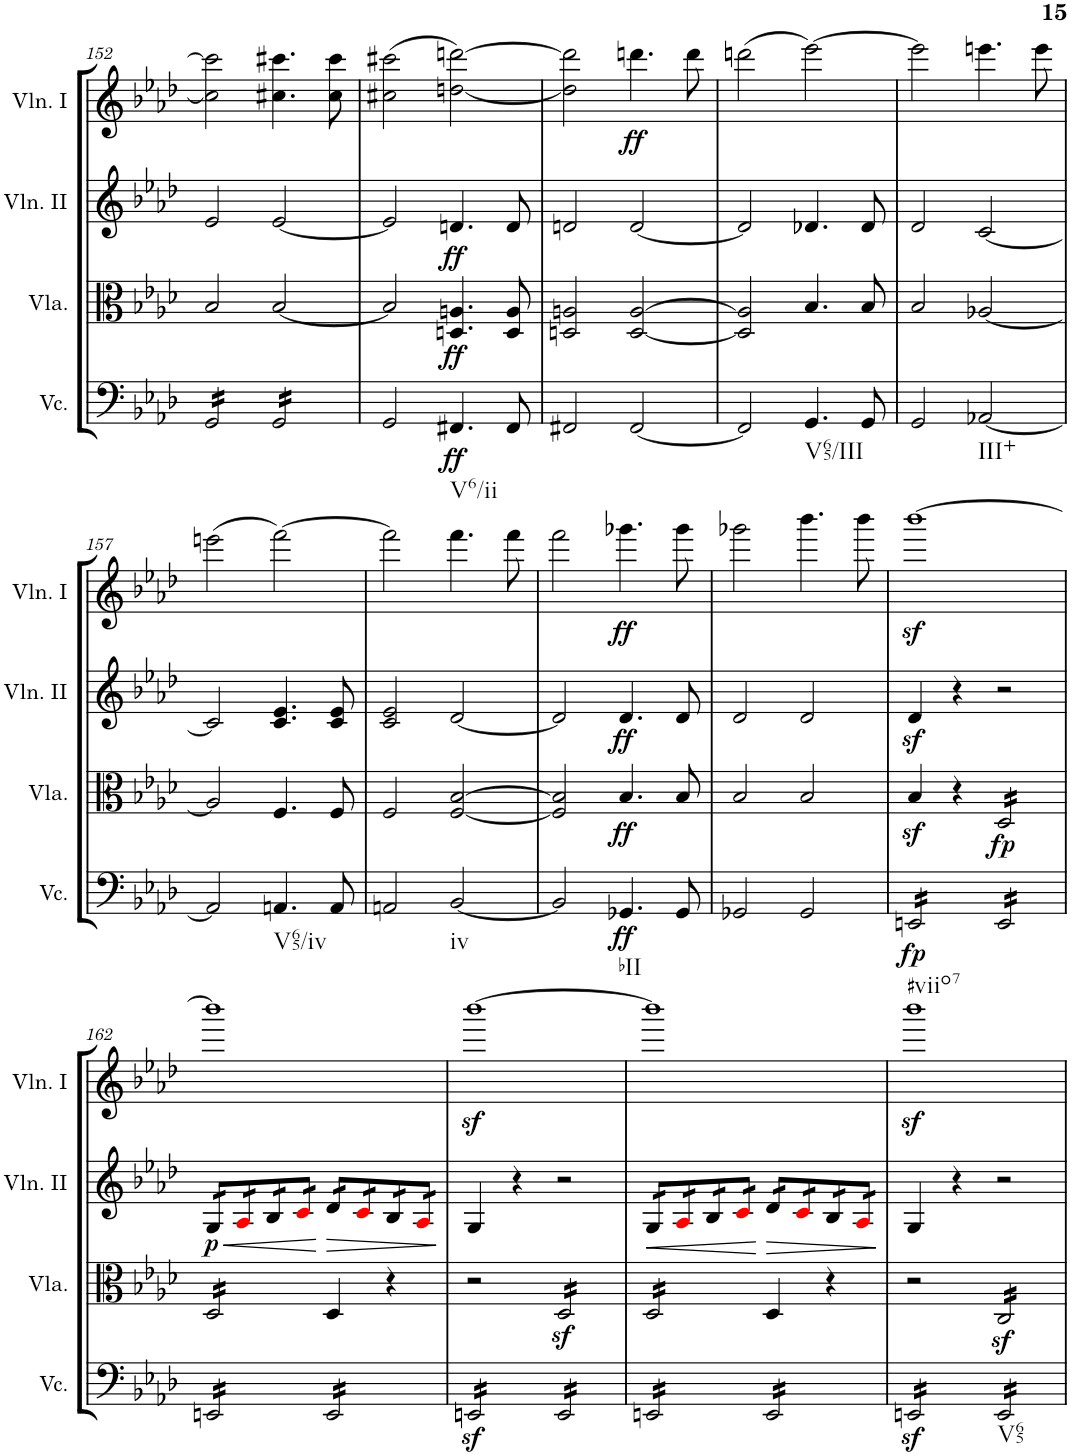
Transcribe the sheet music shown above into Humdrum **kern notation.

**kern	**dynam	**kern	**dynam	**kern	**dynam	**kern	**dynam
*part4	*part4	*part3	*part3	*part2	*part2	*part1	*part1
*staff4	*staff4	*staff3	*staff3	*staff2	*staff2	*staff1	*staff1
*I"Violoncello	*	*I"Viola	*	*I"Violino II	*	*I"Violino I	*
*I'Vc.	*	*I'Vla.	*	*I'Vln. II	*	*I'Vln. I	*
!!LO:PB:g=z
*clefF4	*	*clefC3	*	*clefG2	*	*clefG2	*
*k[b-e-a-d-]	*	*k[b-e-a-d-]	*	*k[b-e-a-d-]	*	*k[b-e-a-d-]	*
*M2/2	*	*M2/2	*	*M2/2	*	*M2/2	*
*met(c|)	*	*met(c|)	*	*met(c|)	*	*met(c|)	*
=152	=152	=152	=152	=152	=152	=152	=152
*tremolo	*	*	*	*	*	*	*
16GG/LL	.	2B-/	.	2e-/	.	2cc#\] 2ccc#\]	.
16GG/	.	.	.	.	.	.	.
16GG/	.	.	.	.	.	.	.
16GG/	.	.	.	.	.	.	.
16GG/	.	.	.	.	.	.	.
16GG/	.	.	.	.	.	.	.
16GG/	.	.	.	.	.	.	.
16GG/JJ	.	.	.	.	.	.	.
16GG/LL	.	[2B-/	.	[2e-/	.	4.cc#X\ 4.ccc#X\	.
16GG/	.	.	.	.	.	.	.
16GG/	.	.	.	.	.	.	.
16GG/	.	.	.	.	.	.	.
16GG/	.	.	.	.	.	.	.
16GG/	.	.	.	.	.	.	.
16GG/	.	.	.	.	.	8cc#\ 8ccc#\	.
16GG/JJ	.	.	.	.	.	.	.
*Xtremolo	*	*	*	*	*	*	*
=153	=153	=153	=153	=153	=153	=153	=153
2GG/	.	2B-/]	.	2e-/]	.	(2cc#X\ 2ccc#X\	.
!LO:TX:b:t=V6/ii	!	!	!	!	!	!	!
!	!LO:DY:b	!	!LO:DY:b	!	!LO:DY:b	!	!
4.FF#X/	ff	4.Dn/ 4.An/	ff	4.dn/	ff	[2ddn\ [2dddn\)	.
8FF#/	.	8D/ 8A/	.	8d/	.	.	.
=154	=154	=154	=154	=154	=154	=154	=154
2FF#X/	.	2Dn/ 2An/	.	2dn/	.	2dd\] 2ddd\]	.
!	!	!	!	!	!	!	!LO:DY:b
[2FF#/	.	[2D/ [2A/	.	[2d/	.	4.dddn\	ff
.	.	.	.	.	.	8ddd\	.
=155	=155	=155	=155	=155	=155	=155	=155
2FF#/]	.	2D/] 2A/]	.	2d/]	.	(2dddn\	.
!LO:TX:b:t=V65/III	!	!	!	!	!	!	!
4.GG/	.	4.B-/	.	4.d-X/	.	[2eee-\)	.
8GG/	.	8B-/	.	8d-/	.	.	.
=156	=156	=156	=156	=156	=156	=156	=156
2GG/	.	2B-/	.	2d-/	.	2eee-\]	.
!LO:TX:b:t=III+	!	!	!	!	!	!	!
[2AA-X/	.	[2A-X/	.	[2c/	.	4.eeen\	.
.	.	.	.	.	.	8eee\	.
!!LO:LB:g=z
=157	=157	=157	=157	=157	=157	=157	=157
2AA-/]	.	2A-/]	.	2c/]	.	(2eeen\	.
!LO:TX:b:t=V65/iv	!	!	!	!	!	!	!
4.AAn/	.	4.F/	.	4.c/ 4.e-/	.	[2fff\)	.
8AA/	.	8F/	.	8c/ 8e-/	.	.	.
=158	=158	=158	=158	=158	=158	=158	=158
2AAn/	.	2F/	.	2c/ 2e-/	.	2fff\]	.
!LO:TX:b:t=iv	!	!	!	!	!	!	!
[2BB-/	.	[2F/ [2B-/	.	[2d-/	.	4.fff\	.
.	.	.	.	.	.	8fff\	.
=159	=159	=159	=159	=159	=159	=159	=159
2BB-/]	.	2F/] 2B-/]	.	2d-/]	.	2fff\	.
!LO:TX:b:t=bII	!	!	!	!	!	!	!
!	!LO:DY:b	!	!LO:DY:b	!	!LO:DY:b	!	!LO:DY:b
4.GG-X/	ff	4.B-/	ff	4.d-/	ff	4.ggg-X\	ff
8GG-/	.	8B-/	.	8d-/	.	8ggg-\	.
=160	=160	=160	=160	=160	=160	=160	=160
2GG-X/	.	2B-/	.	2d-/	.	2ggg-X\	.
2GG-/	.	2B-/	.	2d-/	.	4.bbb-\	.
.	.	.	.	.	.	8bbb-\	.
=161	=161	=161	=161	=161	=161	=161	=161
!LO:TX:b:t=#viio7	!	!	!	!	!	!	!
!	!LO:DY:b	!	!	!	!	!	!
*tremolo	*	*	*	*	*	*	*
16EEn/LL	fp	4B-z</	.	4d-z</	.	[1bbb-z<	.
16EEn/	.	.	.	.	.	.	.
16EEn/	.	.	.	.	.	.	.
16EEn/	.	.	.	.	.	.	.
16EEn/	.	4r	.	4r	.	.	.
16EEn/	.	.	.	.	.	.	.
16EEn/	.	.	.	.	.	.	.
16EEn/JJ	.	.	.	.	.	.	.
!	!	!	!LO:DY:b	!	!	!	!
*	*	*tremolo	*	*	*	*	*
16EE/LL	.	16D-/LL	fp	2r	.	.	.
16EE/	.	16D-/	.	.	.	.	.
16EE/	.	16D-/	.	.	.	.	.
16EE/	.	16D-/	.	.	.	.	.
16EE/	.	16D-/	.	.	.	.	.
16EE/	.	16D-/	.	.	.	.	.
16EE/	.	16D-/	.	.	.	.	.
16EE/JJ	.	16D-/JJ	.	.	.	.	.
!!LO:LB:g=z
=162	=162	=162	=162	=162	=162	=162	=162
!	!	!	!	!	!LO:HP:b	!	!
!	!	!	!	!	!LO:DY:n=1:b	!	!
*	*	*	*	*tremolo	*	*	*
16EEn/LL	.	16D-/LL	.	16G/LL	< p	1bbb-]	.
16EEn/	.	16D-/	.	16G/	.	.	.
16EEn/	.	16D-/	.	16A-i/	.	.	.
16EEn/	.	16D-/	.	16A-i/	.	.	.
16EEn/	.	16D-/	.	16B-/	.	.	.
16EEn/	.	16D-/	.	16B-/	.	.	.
16EEn/	.	16D-/	.	16ci/	.	.	.
16EEn/JJ	.	16D-/JJ	.	16ci/JJ	.	.	.
*	*	*Xtremolo	*	*	*	*	*
!	!	!	!	!	!LO:HP:n=1:b	!	!
16EE/LL	.	4D-/	.	16d-/LL	[ >	.	.
16EE/	.	.	.	16d-/	.	.	.
16EE/	.	.	.	16ci/	.	.	.
16EE/	.	.	.	16ci/	.	.	.
16EE/	.	4r	.	16B-/	.	.	.
16EE/	.	.	.	16B-/	.	.	.
16EE/	.	.	.	16A-i/	.	.	.
16EE/JJ	.	.	.	16A-i/JJ	.	.	.
*	*	*	*	*Xtremolo	*	*	*
.	.	.	.	.	]	.	.
=163	=163	=163	=163	=163	=163	=163	=163
16EEnz</LL	.	2r	.	4G/	.	[1bbb-z<	.
16EEnz</	.	.	.	.	.	.	.
16EEnz</	.	.	.	.	.	.	.
16EEnz</	.	.	.	.	.	.	.
16EEnz</	.	.	.	4r	.	.	.
16EEnz</	.	.	.	.	.	.	.
16EEnz</	.	.	.	.	.	.	.
16EEnz</JJ	.	.	.	.	.	.	.
*	*	*tremolo	*	*	*	*	*
16EE/LL	.	16D-z</LL	.	2r	.	.	.
16EE/	.	16D-z</	.	.	.	.	.
16EE/	.	16D-z</	.	.	.	.	.
16EE/	.	16D-z</	.	.	.	.	.
16EE/	.	16D-z</	.	.	.	.	.
16EE/	.	16D-z</	.	.	.	.	.
16EE/	.	16D-z</	.	.	.	.	.
16EE/JJ	.	16D-z</JJ	.	.	.	.	.
=164	=164	=164	=164	=164	=164	=164	=164
!	!	!	!	!	!LO:HP:b	!	!
*	*	*	*	*tremolo	*	*	*
16EEn/LL	.	16D-/LL	.	16G/LL	<	1bbb-]	.
16EEn/	.	16D-/	.	16G/	.	.	.
16EEn/	.	16D-/	.	16A-i/	.	.	.
16EEn/	.	16D-/	.	16A-i/	.	.	.
16EEn/	.	16D-/	.	16B-/	.	.	.
16EEn/	.	16D-/	.	16B-/	.	.	.
16EEn/	.	16D-/	.	16ci/	.	.	.
16EEn/JJ	.	16D-/JJ	.	16ci/JJ	.	.	.
*	*	*Xtremolo	*	*	*	*	*
!	!	!	!	!	!LO:HP:n=1:b	!	!
16EE/LL	.	4D-/	.	16d-/LL	[ >	.	.
16EE/	.	.	.	16d-/	.	.	.
16EE/	.	.	.	16ci/	.	.	.
16EE/	.	.	.	16ci/	.	.	.
16EE/	.	4r	.	16B-/	.	.	.
16EE/	.	.	.	16B-/	.	.	.
16EE/	.	.	.	16A-i/	.	.	.
16EE/JJ	.	.	.	16A-i/JJ	.	.	.
*	*	*	*	*Xtremolo	*	*	*
.	.	.	.	.	]	.	.
=165	=165	=165	=165	=165	=165	=165	=165
16EEnz</LL	.	2r	.	4G/	.	1bbb-z<	.
16EEnz</	.	.	.	.	.	.	.
16EEnz</	.	.	.	.	.	.	.
16EEnz</	.	.	.	.	.	.	.
16EEnz</	.	.	.	4r	.	.	.
16EEnz</	.	.	.	.	.	.	.
16EEnz</	.	.	.	.	.	.	.
16EEnz</JJ	.	.	.	.	.	.	.
!LO:TX:b:t=V65	!	!	!	!	!	!	!
*	*	*tremolo	*	*	*	*	*
16EE/LL	.	16Cz</LL	.	2r	.	.	.
16EE/	.	16Cz</	.	.	.	.	.
16EE/	.	16Cz</	.	.	.	.	.
16EE/	.	16Cz</	.	.	.	.	.
16EE/	.	16Cz</	.	.	.	.	.
16EE/	.	16Cz</	.	.	.	.	.
16EE/	.	16Cz</	.	.	.	.	.
16EE/JJ	.	16Cz</JJ	.	.	.	.	.
*	*	*Xtremolo	*	*	*	*	*
*Xtremolo	*	*	*	*	*	*	*
=	=	=	=	=	=	=	=
*-	*-	*-	*-	*-	*-	*-	*-
